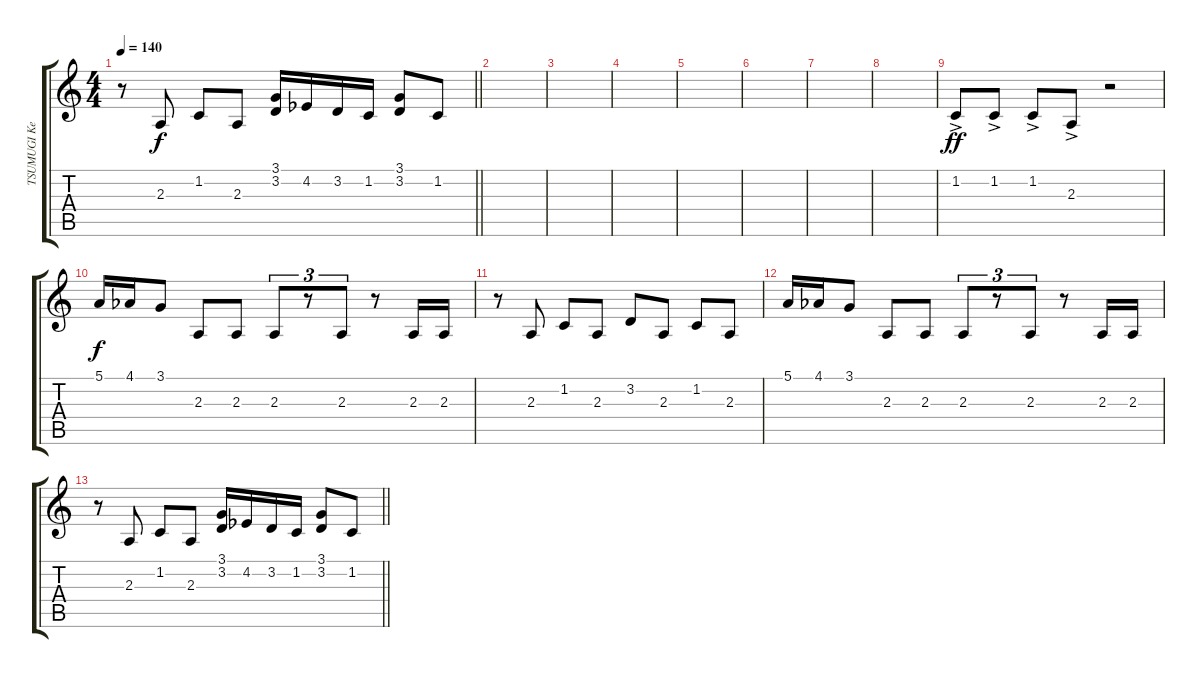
\track ("TSUMUGI Keyboard" "TSUMUGI Ke") {instrument lead2sawtooth}
\staff {score tabs}
\tuning (E4 B3 G3 D3 A2 E2) {hide}
\ts (4 4)
\tempo 140
\clef g2
\barLineRight lightlight
\ks c
r.8{dy f} 2.3.8 1.2.8 2.3.8 (3.1 3.2).16 4.2{acc b}.16 3.2.16 1.2.16 (3.1 3.2).8 1.2.8 |
|
|
|
|
|
|
|
1.2{ac}.8{dy ff} 1.2{ac}.8 1.2{ac}.8 2.3{ac}.8 r.2 |
5.1.16{dy f} 4.1{acc b}.16 3.1.8 2.3.8 2.3.8 2.3.8{tu (3 2)} r.8{tu (3 2)} 2.3.8{tu (3 2)} r.8 2.3.16 2.3.16 |
r.8 2.3.8 1.2.8 2.3.8 3.2.8 2.3.8 1.2.8 2.3.8 |
5.1.16 4.1{acc b}.16 3.1.8 2.3.8 2.3.8 2.3.8{tu (3 2)} r.8{tu (3 2)} 2.3.8{tu (3 2)} r.8 2.3.16 2.3.16 |
\barLineRight lightlight
r.8 2.3.8 1.2.8 2.3.8 (3.1 3.2).16 4.2{acc b}.16 3.2.16 1.2.16 (3.1 3.2).8 1.2.8
